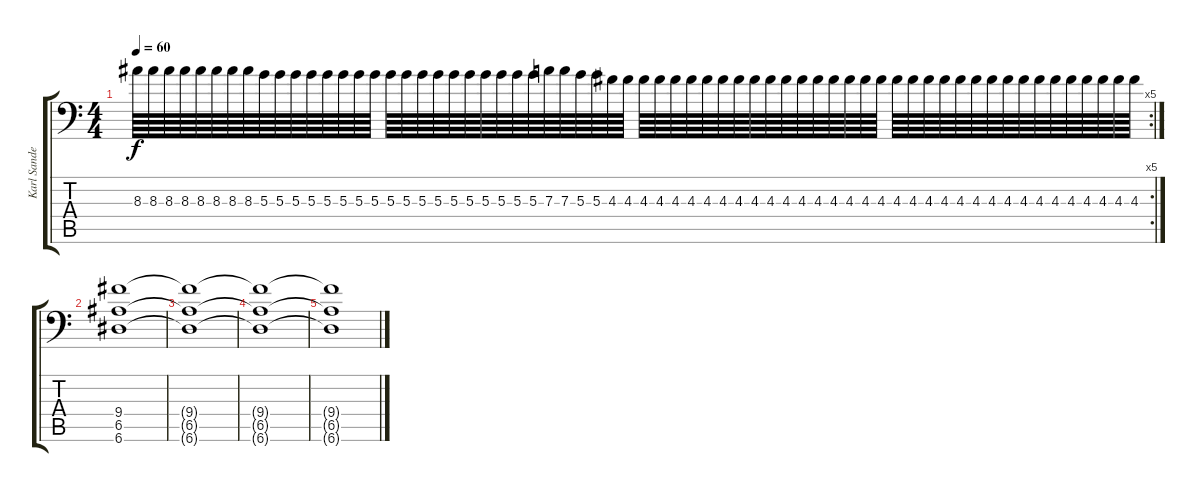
\track ("Karl Sanders" "Karl Sande") {instrument overdrivenguitar}
\staff {score tabs}
\tuning (B3 Gb3 D3 A2 E2 A1) {hide}
\rc 5
\ts (4 4)
\tempo 60
\clef f4
\ks c
8.3.64{dy f} 8.3.64 8.3.64 8.3.64 8.3.64 8.3.64 8.3.64 8.3.64 5.3.64 5.3.64 5.3.64 5.3.64 5.3.64 5.3.64 5.3.64 5.3.64 5.3.64 5.3.64 5.3.64 5.3.64 5.3.64 5.3.64 5.3.64 5.3.64 5.3.64 5.3.64 7.3.64 7.3.64 5.3.64 5.3.64 4.3.64 4.3.64 4.3.64 4.3.64 4.3.64 4.3.64 4.3.64 4.3.64 4.3.64 4.3.64 4.3.64 4.3.64 4.3.64 4.3.64 4.3.64 4.3.64 4.3.64 4.3.64 4.3.64 4.3.64 4.3.64 4.3.64 4.3.64 4.3.64 4.3.64 4.3.64 4.3.64 4.3.64 4.3.64 4.3.64 4.3.64 4.3.64 4.3.64 4.3.64 |
(9.4 6.5 6.6).1 |
(9.4{t} 6.5{t} 6.6{t}).1 |
(9.4{t} 6.5{t} 6.6{t}).1 |
(9.4{t} 6.5{t} 6.6{t}).1
